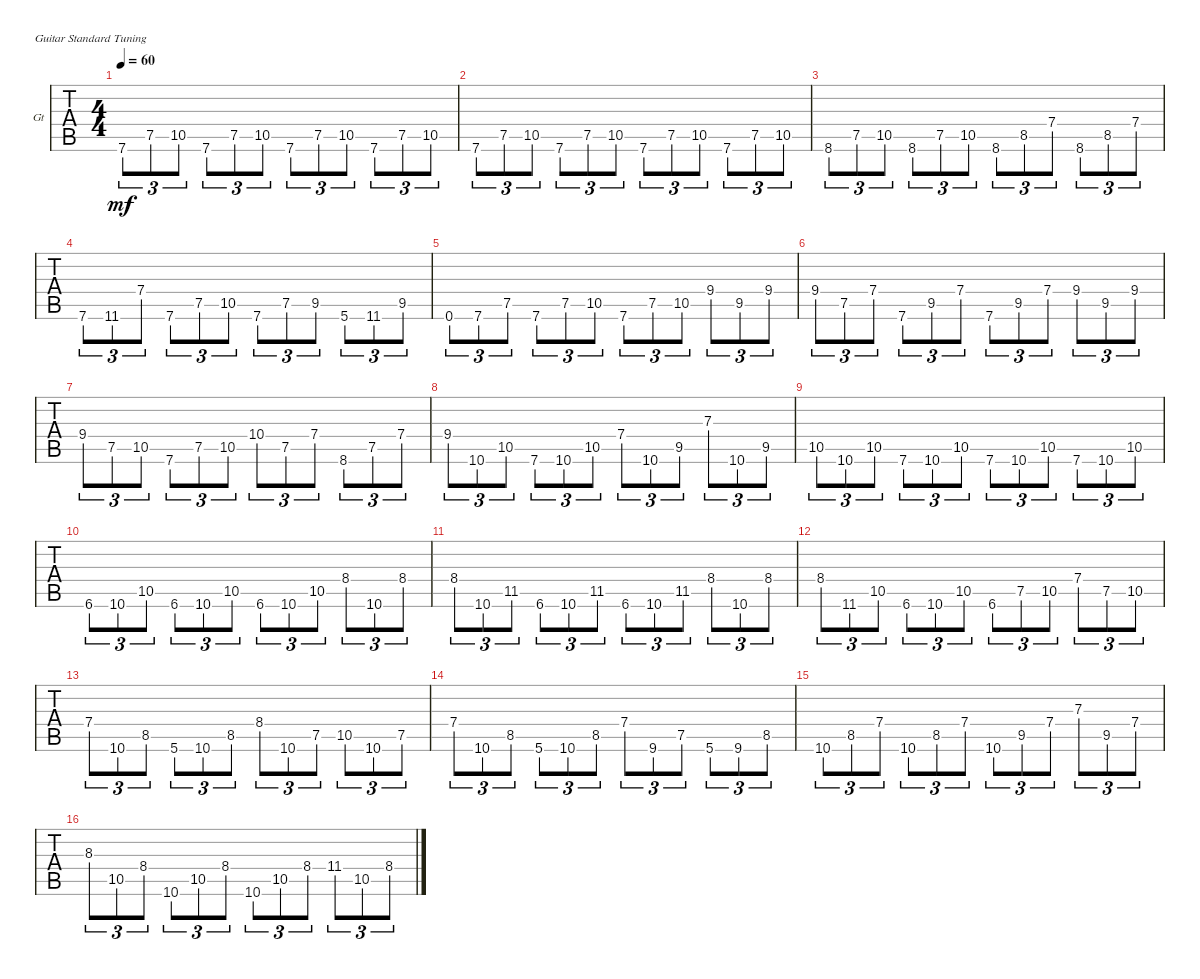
\defaultSystemsLayout 4
\bracketExtendMode groupsimilarinstruments
\firstSystemTrackNameOrientation horizontal
\otherSystemsTrackNameOrientation horizontal
\track ("Guitar" "Gt") {instrument acousticguitarnylon}
\staff {tabs}
\tuning (E4 B3 G3 D3 A2 E2)
\ts (4 4)
\tempo 60
\clef g2
\ks eminor
7.6.8{tu (3 2) dy mf instrument acousticguitarnylon} 7.5.8{tu (3 2)} 10.5.8{tu (3 2)} 7.6.8{tu (3 2)} 7.5.8{tu (3 2)} 10.5.8{tu (3 2)} 7.6.8{tu (3 2)} 7.5.8{tu (3 2)} 10.5.8{tu (3 2)} 7.6.8{tu (3 2)} 7.5.8{tu (3 2)} 10.5.8{tu (3 2)} |
7.6.8{tu (3 2)} 7.5.8{tu (3 2)} 10.5.8{tu (3 2)} 7.6.8{tu (3 2)} 7.5.8{tu (3 2)} 10.5.8{tu (3 2)} 7.6.8{tu (3 2)} 7.5.8{tu (3 2)} 10.5.8{tu (3 2)} 7.6.8{tu (3 2)} 7.5.8{tu (3 2)} 10.5.8{tu (3 2)} |
8.6.8{tu (3 2)} 7.5.8{tu (3 2)} 10.5.8{tu (3 2)} 8.6.8{tu (3 2)} 7.5.8{tu (3 2)} 10.5.8{tu (3 2)} 8.6.8{tu (3 2)} 8.5.8{tu (3 2)} 7.4.8{tu (3 2)} 8.6.8{tu (3 2)} 8.5.8{tu (3 2)} 7.4.8{tu (3 2)} |
7.6.8{tu (3 2)} 11.6.8{tu (3 2)} 7.4.8{tu (3 2)} 7.6.8{tu (3 2)} 7.5.8{tu (3 2)} 10.5.8{tu (3 2)} 7.6.8{tu (3 2)} 7.5.8{tu (3 2)} 9.5.8{tu (3 2)} 5.6.8{tu (3 2)} 11.6.8{tu (3 2)} 9.5.8{tu (3 2)} |
0.6.8{tu (3 2)} 7.6.8{tu (3 2)} 7.5.8{tu (3 2)} 7.6.8{tu (3 2)} 7.5.8{tu (3 2)} 10.5.8{tu (3 2)} 7.6.8{tu (3 2)} 7.5.8{tu (3 2)} 10.5.8{tu (3 2)} 9.4.8{tu (3 2)} 9.5.8{tu (3 2)} 9.4.8{tu (3 2)} |
9.4.8{tu (3 2)} 7.5.8{tu (3 2)} 7.4.8{tu (3 2)} 7.6.8{tu (3 2)} 9.5.8{tu (3 2)} 7.4.8{tu (3 2)} 7.6.8{tu (3 2)} 9.5.8{tu (3 2)} 7.4.8{tu (3 2)} 9.4.8{tu (3 2)} 9.5.8{tu (3 2)} 9.4.8{tu (3 2)} |
9.4.8{tu (3 2)} 7.5.8{tu (3 2)} 10.5.8{tu (3 2)} 7.6.8{tu (3 2)} 7.5.8{tu (3 2)} 10.5.8{tu (3 2)} 10.4.8{tu (3 2)} 7.5.8{tu (3 2)} 7.4.8{tu (3 2)} 8.6.8{tu (3 2)} 7.5.8{tu (3 2)} 7.4.8{tu (3 2)} |
9.4.8{tu (3 2)} 10.6.8{tu (3 2)} 10.5.8{tu (3 2)} 7.6.8{tu (3 2)} 10.6.8{tu (3 2)} 10.5.8{tu (3 2)} 7.4.8{tu (3 2)} 10.6.8{tu (3 2)} 9.5.8{tu (3 2)} 7.3.8{tu (3 2)} 10.6.8{tu (3 2)} 9.5.8{tu (3 2)} |
10.5.8{tu (3 2)} 10.6.8{tu (3 2)} 10.5.8{tu (3 2)} 7.6.8{tu (3 2)} 10.6.8{tu (3 2)} 10.5.8{tu (3 2)} 7.6.8{tu (3 2)} 10.6.8{tu (3 2)} 10.5.8{tu (3 2)} 7.6.8{tu (3 2)} 10.6.8{tu (3 2)} 10.5.8{tu (3 2)} |
6.6.8{tu (3 2)} 10.6.8{tu (3 2)} 10.5.8{tu (3 2)} 6.6.8{tu (3 2)} 10.6.8{tu (3 2)} 10.5.8{tu (3 2)} 6.6.8{tu (3 2)} 10.6.8{tu (3 2)} 10.5.8{tu (3 2)} 8.4.8{tu (3 2)} 10.6.8{tu (3 2)} 8.4.8{tu (3 2)} |
8.4.8{tu (3 2)} 10.6.8{tu (3 2)} 11.5.8{tu (3 2)} 6.6.8{tu (3 2)} 10.6.8{tu (3 2)} 11.5.8{tu (3 2)} 6.6.8{tu (3 2)} 10.6.8{tu (3 2)} 11.5.8{tu (3 2)} 8.4.8{tu (3 2)} 10.6.8{tu (3 2)} 8.4.8{tu (3 2)} |
8.4.8{tu (3 2)} 11.6.8{tu (3 2)} 10.5.8{tu (3 2)} 6.6.8{tu (3 2)} 10.6.8{tu (3 2)} 10.5.8{tu (3 2)} 6.6.8{tu (3 2)} 7.5.8{tu (3 2)} 10.5.8{tu (3 2)} 7.4.8{tu (3 2)} 7.5.8{tu (3 2)} 10.5.8{tu (3 2)} |
7.4.8{tu (3 2)} 10.6.8{tu (3 2)} 8.5.8{tu (3 2)} 5.6.8{tu (3 2)} 10.6.8{tu (3 2)} 8.5.8{tu (3 2)} 8.4.8{tu (3 2)} 10.6.8{tu (3 2)} 7.5.8{tu (3 2)} 10.5.8{tu (3 2)} 10.6.8{tu (3 2)} 7.5.8{tu (3 2)} |
7.4.8{tu (3 2)} 10.6.8{tu (3 2)} 8.5.8{tu (3 2)} 5.6.8{tu (3 2)} 10.6.8{tu (3 2)} 8.5.8{tu (3 2)} 7.4.8{tu (3 2)} 9.6.8{tu (3 2)} 7.5.8{tu (3 2)} 5.6.8{tu (3 2)} 9.6.8{tu (3 2)} 8.5.8{tu (3 2)} |
10.6.8{tu (3 2)} 8.5.8{tu (3 2)} 7.4.8{tu (3 2)} 10.6.8{tu (3 2)} 8.5.8{tu (3 2)} 7.4.8{tu (3 2)} 10.6.8{tu (3 2)} 9.5.8{tu (3 2)} 7.4.8{tu (3 2)} 7.3.8{tu (3 2)} 9.5.8{tu (3 2)} 7.4.8{tu (3 2)} |
8.3.8{tu (3 2)} 10.5.8{tu (3 2)} 8.4.8{tu (3 2)} 10.6.8{tu (3 2)} 10.5.8{tu (3 2)} 8.4.8{tu (3 2)} 10.6.8{tu (3 2)} 10.5.8{tu (3 2)} 8.4.8{tu (3 2)} 11.4.8{tu (3 2)} 10.5.8{tu (3 2)} 8.4.8{tu (3 2)}
